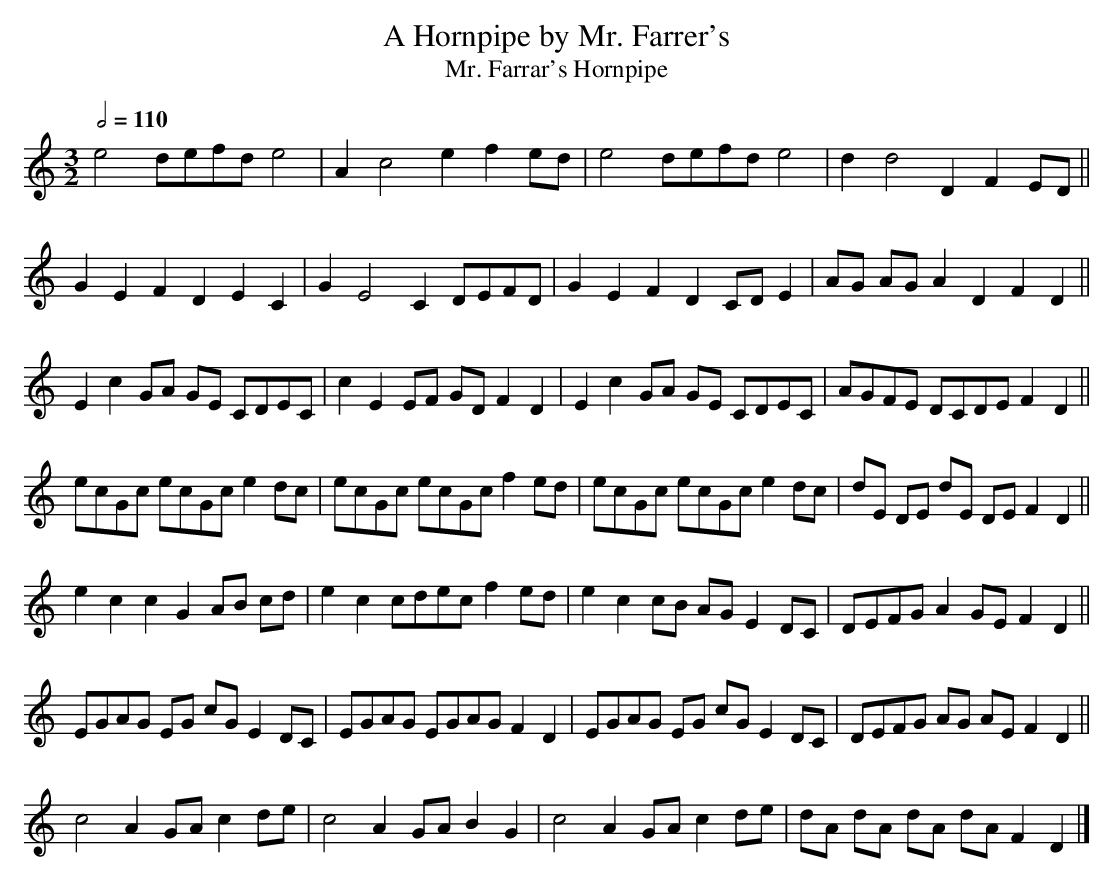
X:1
T:Hornpipe by Mr. Farrer's, A
Q:1/2=110
T:Mr. Farrar's Hornpipe
M:3/2
L:1/4
K:C
e2d/e/f/d/e2|Ac2efe/d/|e2d/e/f/d/e2|dd2DFE/D/||
GEFDEC|GE2CD/E/F/D/|GEFDC/D/E|A/G/ A/G/ADFD||
EcG/A/ G/E/ C/D/E/C/|cEE/F/ G/D/FD|\
EcG/A/ G/E/ C/D/E/C/|A/G/F/E/ D/C/D/E/FD||
e/c/G/c/ e/c/G/c/ ed/c/|e/c/G/c/ e/c/G/c/ fe/d/|\
e/c/G/c/ e/c/G/c/ ed/c/|d/E/ D/E/ d/E/ D/E/FD||
eccGA/B/ c/d/|ecc/d/e/c/ fe/d/|ecc/B/ A/G/ ED/C/|D/E/F/G/ AG/E/FD||
E/G/A/G/ E/G/ c/G/ED/C/|E/G/A/G/ E/G/A/G/ FD|\
E/G/A/G/ E/G/ c/G/ED/C/|D/E/F/G/ A/G/ A/E/FD||
c2AG/A/ cd/e/|c2AG/A/BG|c2AG/A/ cd/e/|d/A/ d/A/ d/A/ d/A/FD|]
